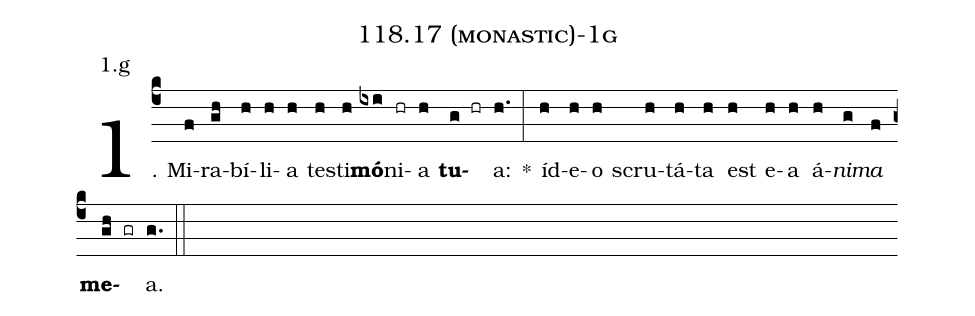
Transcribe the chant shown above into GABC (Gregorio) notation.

name: 118.17 (monastic)-1g;
annotation: 1.g;
%%
(c4)1. Mi(f)ra(gh)bí(h)li(h)a(h) tes(h)ti(h)<b>mó</b>(ixi)ni(hr)a(h) <b>tu</b>(g hr)a:(h.) *(:) íd(h)e(h)o(h) scru(h)tá(h)ta(h) est(h) e(h)a(h) á(h)<i>ni</i>(g)<i>ma</i>(f) <b>me</b>(gh gr)a.(g.) (::)
